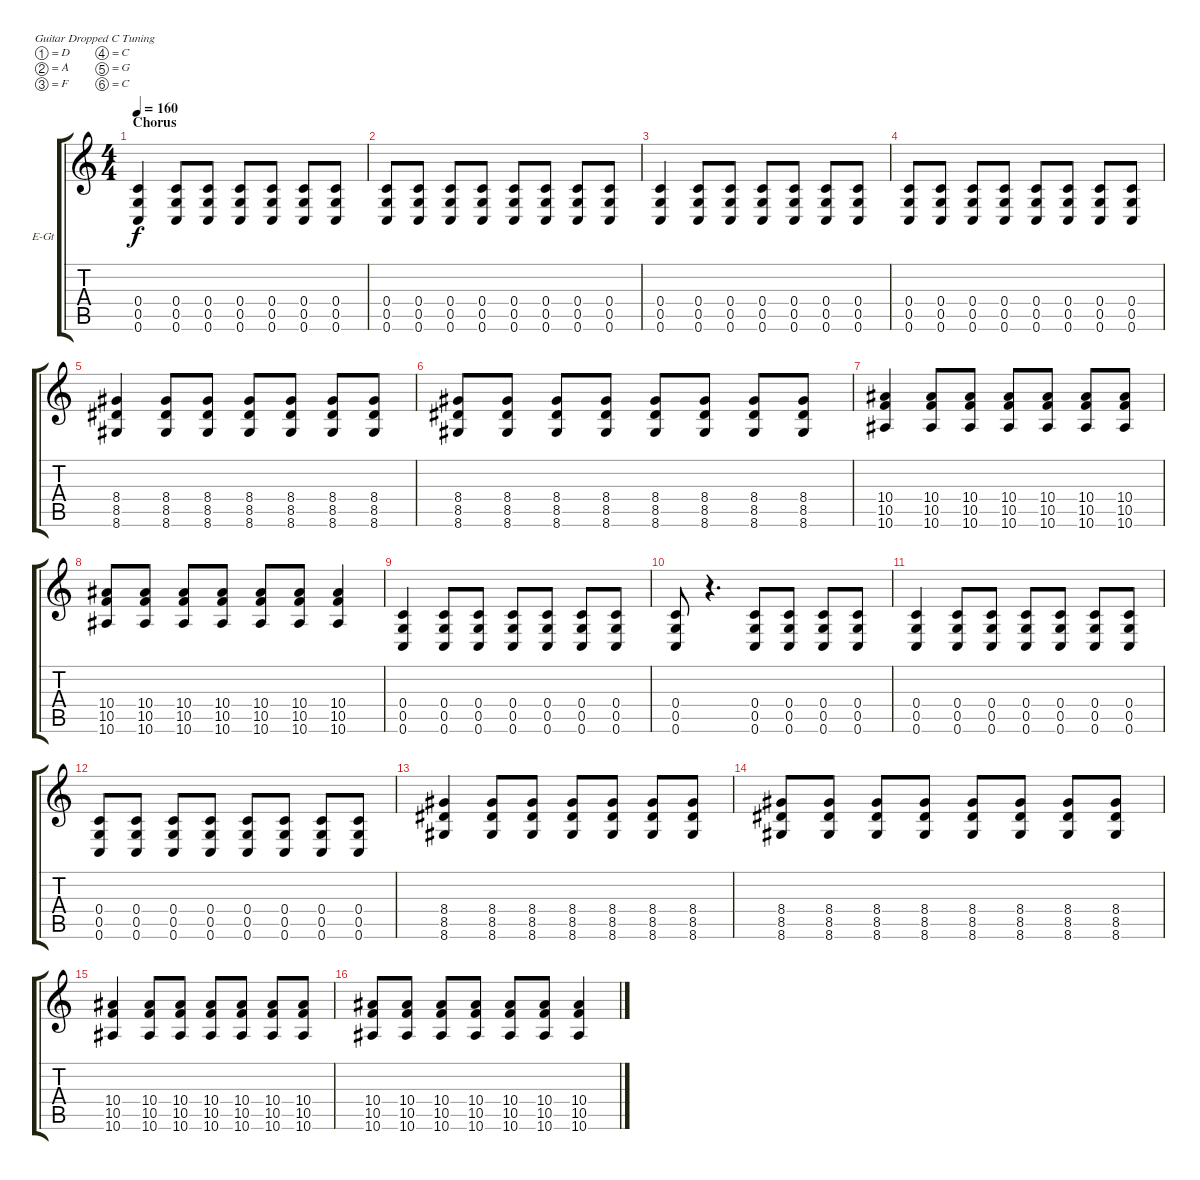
\defaultSystemsLayout 4
\bracketExtendMode groupsimilarinstruments
\firstSystemTrackNameOrientation horizontal
\otherSystemsTrackNameOrientation horizontal
\track ("Guitar 2" "E-Gt") {instrument distortionguitar}
\staff {score tabs}
\tuning (D4 A3 F3 C3 G2 C2)
\ts (4 4)
\section ("" "Chorus")
\tempo 160
\clef g2
\ks c
(0.6 0.5 0.4).4{dy f} (0.6 0.5 0.4).8 (0.4 0.5 0.6).8 (0.6 0.5 0.4).8 (0.4 0.5 0.6).8 (0.6 0.5 0.4).8 (0.4 0.5 0.6).8 |
(0.6 0.5 0.4).8 (0.4 0.5 0.6).8 (0.6 0.5 0.4).8 (0.4 0.5 0.6).8 (0.6 0.5 0.4).8 (0.4 0.5 0.6).8 (0.6 0.5 0.4).8 (0.4 0.5 0.6).8 |
(0.6 0.5 0.4).4 (0.6 0.5 0.4).8 (0.4 0.5 0.6).8 (0.6 0.5 0.4).8 (0.4 0.5 0.6).8 (0.6 0.5 0.4).8 (0.4 0.5 0.6).8 |
(0.6 0.5 0.4).8 (0.4 0.5 0.6).8 (0.6 0.5 0.4).8 (0.4 0.5 0.6).8 (0.6 0.5 0.4).8 (0.4 0.5 0.6).8 (0.6 0.5 0.4).8 (0.4 0.5 0.6).8 |
(8.6 8.5 8.4).4 (8.6 8.5 8.4).8 (8.6 8.5 8.4).8 (8.6 8.5 8.4).8 (8.6 8.5 8.4).8 (8.6 8.5 8.4).8 (8.6 8.5 8.4).8 |
(8.6 8.5 8.4).8 (8.6 8.5 8.4).8 (8.6 8.5 8.4).8 (8.6 8.5 8.4).8 (8.6 8.5 8.4).8 (8.6 8.5 8.4).8 (8.6 8.5 8.4).8 (8.6 8.5 8.4).8 |
(10.6 10.5 10.4).4 (10.6 10.5 10.4).8 (10.6 10.5 10.4).8 (10.6 10.5 10.4).8 (10.6 10.5 10.4).8 (10.6 10.5 10.4).8 (10.6 10.5 10.4).8 |
(10.6 10.5 10.4).8 (10.6 10.5 10.4).8 (10.6 10.5 10.4).8 (10.6 10.5 10.4).8 (10.6 10.5 10.4).8 (10.6 10.5 10.4).8 (10.6 10.5 10.4).4 |
(0.6 0.5 0.4).4 (0.6 0.5 0.4).8 (0.4 0.5 0.6).8 (0.6 0.5 0.4).8 (0.4 0.5 0.6).8 (0.6 0.5 0.4).8 (0.4 0.5 0.6).8 |
(0.6 0.5 0.4).8 r.4{d} (0.6 0.4 0.5).8 (0.6 0.5 0.4).8 (0.6 0.5 0.4).8 (0.4 0.5 0.6).8 |
(0.6 0.5 0.4).4 (0.6 0.5 0.4).8 (0.4 0.5 0.6).8 (0.6 0.5 0.4).8 (0.4 0.5 0.6).8 (0.6 0.5 0.4).8 (0.4 0.5 0.6).8 |
(0.6 0.5 0.4).8 (0.4 0.5 0.6).8 (0.6 0.5 0.4).8 (0.4 0.5 0.6).8 (0.6 0.5 0.4).8 (0.4 0.5 0.6).8 (0.6 0.5 0.4).8 (0.4 0.5 0.6).8 |
(8.6 8.5 8.4).4 (8.6 8.5 8.4).8 (8.6 8.5 8.4).8 (8.6 8.5 8.4).8 (8.6 8.5 8.4).8 (8.6 8.5 8.4).8 (8.6 8.5 8.4).8 |
(8.6 8.5 8.4).8 (8.6 8.5 8.4).8 (8.6 8.5 8.4).8 (8.6 8.5 8.4).8 (8.6 8.5 8.4).8 (8.6 8.5 8.4).8 (8.6 8.5 8.4).8 (8.6 8.5 8.4).8 |
(10.6 10.5 10.4).4 (10.6 10.5 10.4).8 (10.6 10.5 10.4).8 (10.6 10.5 10.4).8 (10.6 10.5 10.4).8 (10.6 10.5 10.4).8 (10.6 10.5 10.4).8 |
(10.6 10.5 10.4).8 (10.6 10.5 10.4).8 (10.6 10.5 10.4).8 (10.6 10.5 10.4).8 (10.6 10.5 10.4).8 (10.6 10.5 10.4).8 (10.6 10.5 10.4).4
